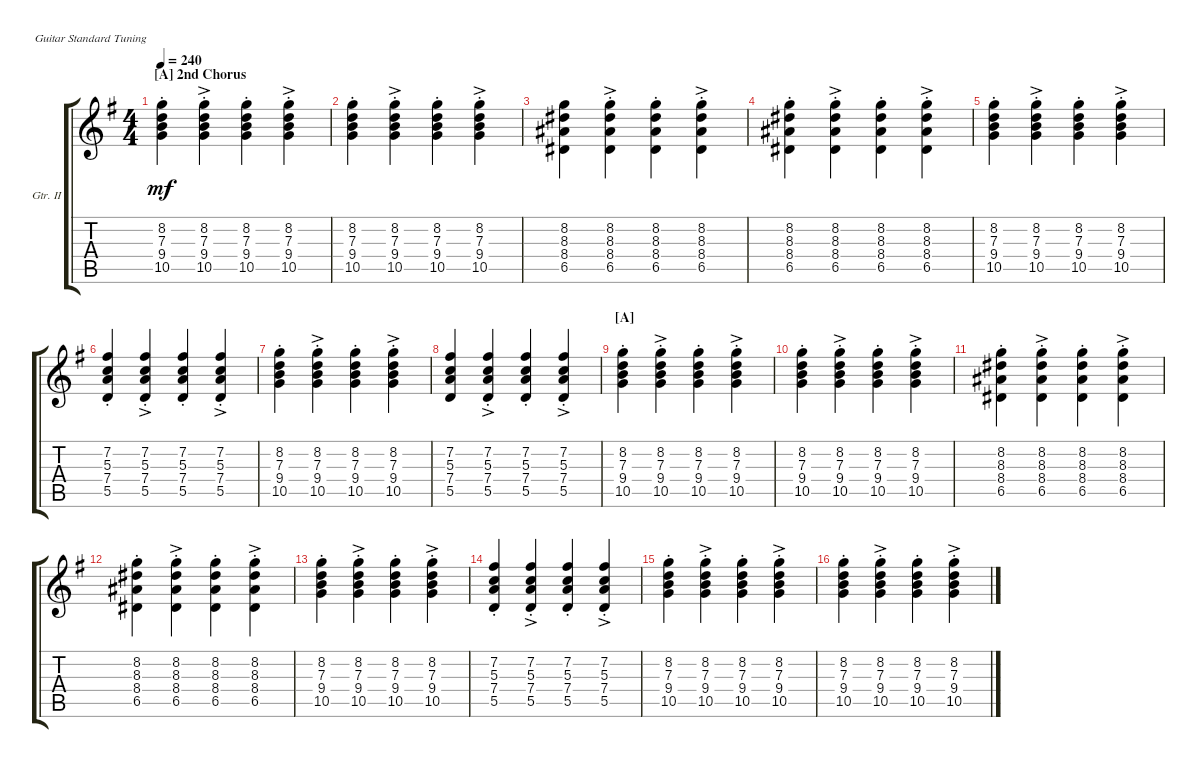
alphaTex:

\defaultSystemsLayout 4
\bracketExtendMode groupsimilarinstruments
\firstSystemTrackNameOrientation horizontal
\otherSystemsTrackNameOrientation horizontal
\track ("Guitar II" "Gtr. II") {instrument acousticguitarsteel}
\staff {score tabs}
\tuning (E4 B3 G3 D3 A2 E2)
\ts (4 4)
\section ("A" "2nd Chorus")
\tempo 240
\clef g2
\ks g
(10.5{st} 9.4{st} 7.3{st} 8.2{st}).4{dy mf} (10.5{ac st} 9.4{ac st} 7.3{ac st} 8.2{ac st}).4 (10.5{st} 9.4{st} 7.3{st} 8.2{st}).4 (10.5{ac st} 9.4{ac st} 7.3{ac st} 8.2{ac st}).4 |
(10.5{st} 9.4{st} 7.3{st} 8.2{st}).4 (10.5{ac st} 9.4{ac st} 7.3{ac st} 8.2{ac st}).4 (10.5{st} 9.4{st} 7.3{st} 8.2{st}).4 (10.5{ac st} 9.4{ac st} 7.3{ac st} 8.2{ac st}).4 |
(8.2 8.3 8.4 6.5).4 (8.2{ac st} 8.3{ac st} 8.4{ac st} 6.5{ac st}).4 (8.2{st} 8.3{st} 8.4{st} 6.5{st}).4 (8.2{ac st} 8.3{ac st} 8.4{ac st} 6.5{ac st}).4 |
(8.2{st} 8.3{st} 8.4{st} 6.5{st}).4 (8.2{ac st} 8.3{ac st} 8.4{ac st} 6.5{ac st}).4 (8.2{st} 8.3{st} 8.4{st} 6.5{st}).4 (8.2{ac st} 8.3{ac st} 8.4{ac st} 6.5{ac st}).4 |
(10.5{st} 9.4{st} 7.3{st} 8.2{st}).4 (10.5{ac st} 9.4{ac st} 7.3{ac st} 8.2{ac st}).4 (10.5{st} 9.4{st} 7.3{st} 8.2{st}).4 (10.5{ac st} 9.4{ac st} 7.3{ac st} 8.2{ac st}).4 |
(5.5{st} 7.4{st} 5.3{st} 7.2{st}).4 (5.5{ac st} 7.4{ac st} 5.3{ac st} 7.2{ac st}).4 (5.5{st} 7.4{st} 5.3{st} 7.2{st}).4 (5.5{ac st} 7.4{ac st} 5.3{ac st} 7.2{ac st}).4 |
(10.5{st} 9.4{st} 7.3{st} 8.2{st}).4 (10.5{ac st} 9.4{ac st} 7.3{ac st} 8.2{ac st}).4 (10.5{st} 9.4{st} 7.3{st} 8.2{st}).4 (10.5{ac st} 9.4{ac st} 7.3{ac st} 8.2{ac st}).4 |
(5.5 7.4 5.3 7.2).4 (5.5{ac st} 7.4{ac st} 5.3{ac st} 7.2{ac st}).4 (5.5{st} 7.4{st} 5.3{st} 7.2{st}).4 (5.5{ac st} 7.4{ac st} 5.3{ac st} 7.2{ac st}).4 |
\section ("A" "")
(10.5{st} 9.4{st} 7.3{st} 8.2{st}).4 (10.5{ac st} 9.4{ac st} 7.3{ac st} 8.2{ac st}).4 (10.5{st} 9.4{st} 7.3{st} 8.2{st}).4 (10.5{ac st} 9.4{ac st} 7.3{ac st} 8.2{ac st}).4 |
(10.5{st} 9.4{st} 7.3{st} 8.2{st}).4 (10.5{ac st} 9.4{ac st} 7.3{ac st} 8.2{ac st}).4 (10.5{st} 9.4{st} 7.3{st} 8.2{st}).4 (10.5{ac st} 9.4{ac st} 7.3{ac st} 8.2{ac st}).4 |
(8.2{st} 8.3{st} 8.4{st} 6.5{st}).4 (8.2{ac st} 8.3{ac st} 8.4{ac st} 6.5{ac st}).4 (8.2{st} 8.3{st} 8.4{st} 6.5{st}).4 (8.2{ac st} 8.3{ac st} 8.4{ac st} 6.5{ac st}).4 |
(8.2{st} 8.3{st} 8.4{st} 6.5{st}).4 (8.2{ac st} 8.3{ac st} 8.4{ac st} 6.5{ac st}).4 (8.2{st} 8.3{st} 8.4{st} 6.5{st}).4 (8.2{ac st} 8.3{ac st} 8.4{ac st} 6.5{ac st}).4 |
(10.5{st} 9.4{st} 7.3{st} 8.2{st}).4 (10.5{ac st} 9.4{ac st} 7.3{ac st} 8.2{ac st}).4 (10.5{st} 9.4{st} 7.3{st} 8.2{st}).4 (10.5{ac st} 9.4{ac st} 7.3{ac st} 8.2{ac st}).4 |
(5.5{st} 7.4{st} 5.3{st} 7.2{st}).4 (5.5{ac st} 7.4{ac st} 5.3{ac st} 7.2{ac st}).4 (5.5{st} 7.4{st} 5.3{st} 7.2{st}).4 (5.5{ac st} 7.4{ac st} 5.3{ac st} 7.2{ac st}).4 |
(10.5{st} 9.4{st} 7.3{st} 8.2{st}).4 (10.5{ac st} 9.4{ac st} 7.3{ac st} 8.2{ac st}).4 (10.5{st} 9.4{st} 7.3{st} 8.2{st}).4 (10.5{ac st} 9.4{ac st} 7.3{ac st} 8.2{ac st}).4 |
(10.5{st} 9.4{st} 7.3{st} 8.2{st}).4 (10.5{ac st} 9.4{ac st} 7.3{ac st} 8.2{ac st}).4 (10.5{st} 9.4{st} 7.3{st} 8.2{st}).4 (10.5{ac st} 9.4{ac st} 7.3{ac st} 8.2{ac st}).4
